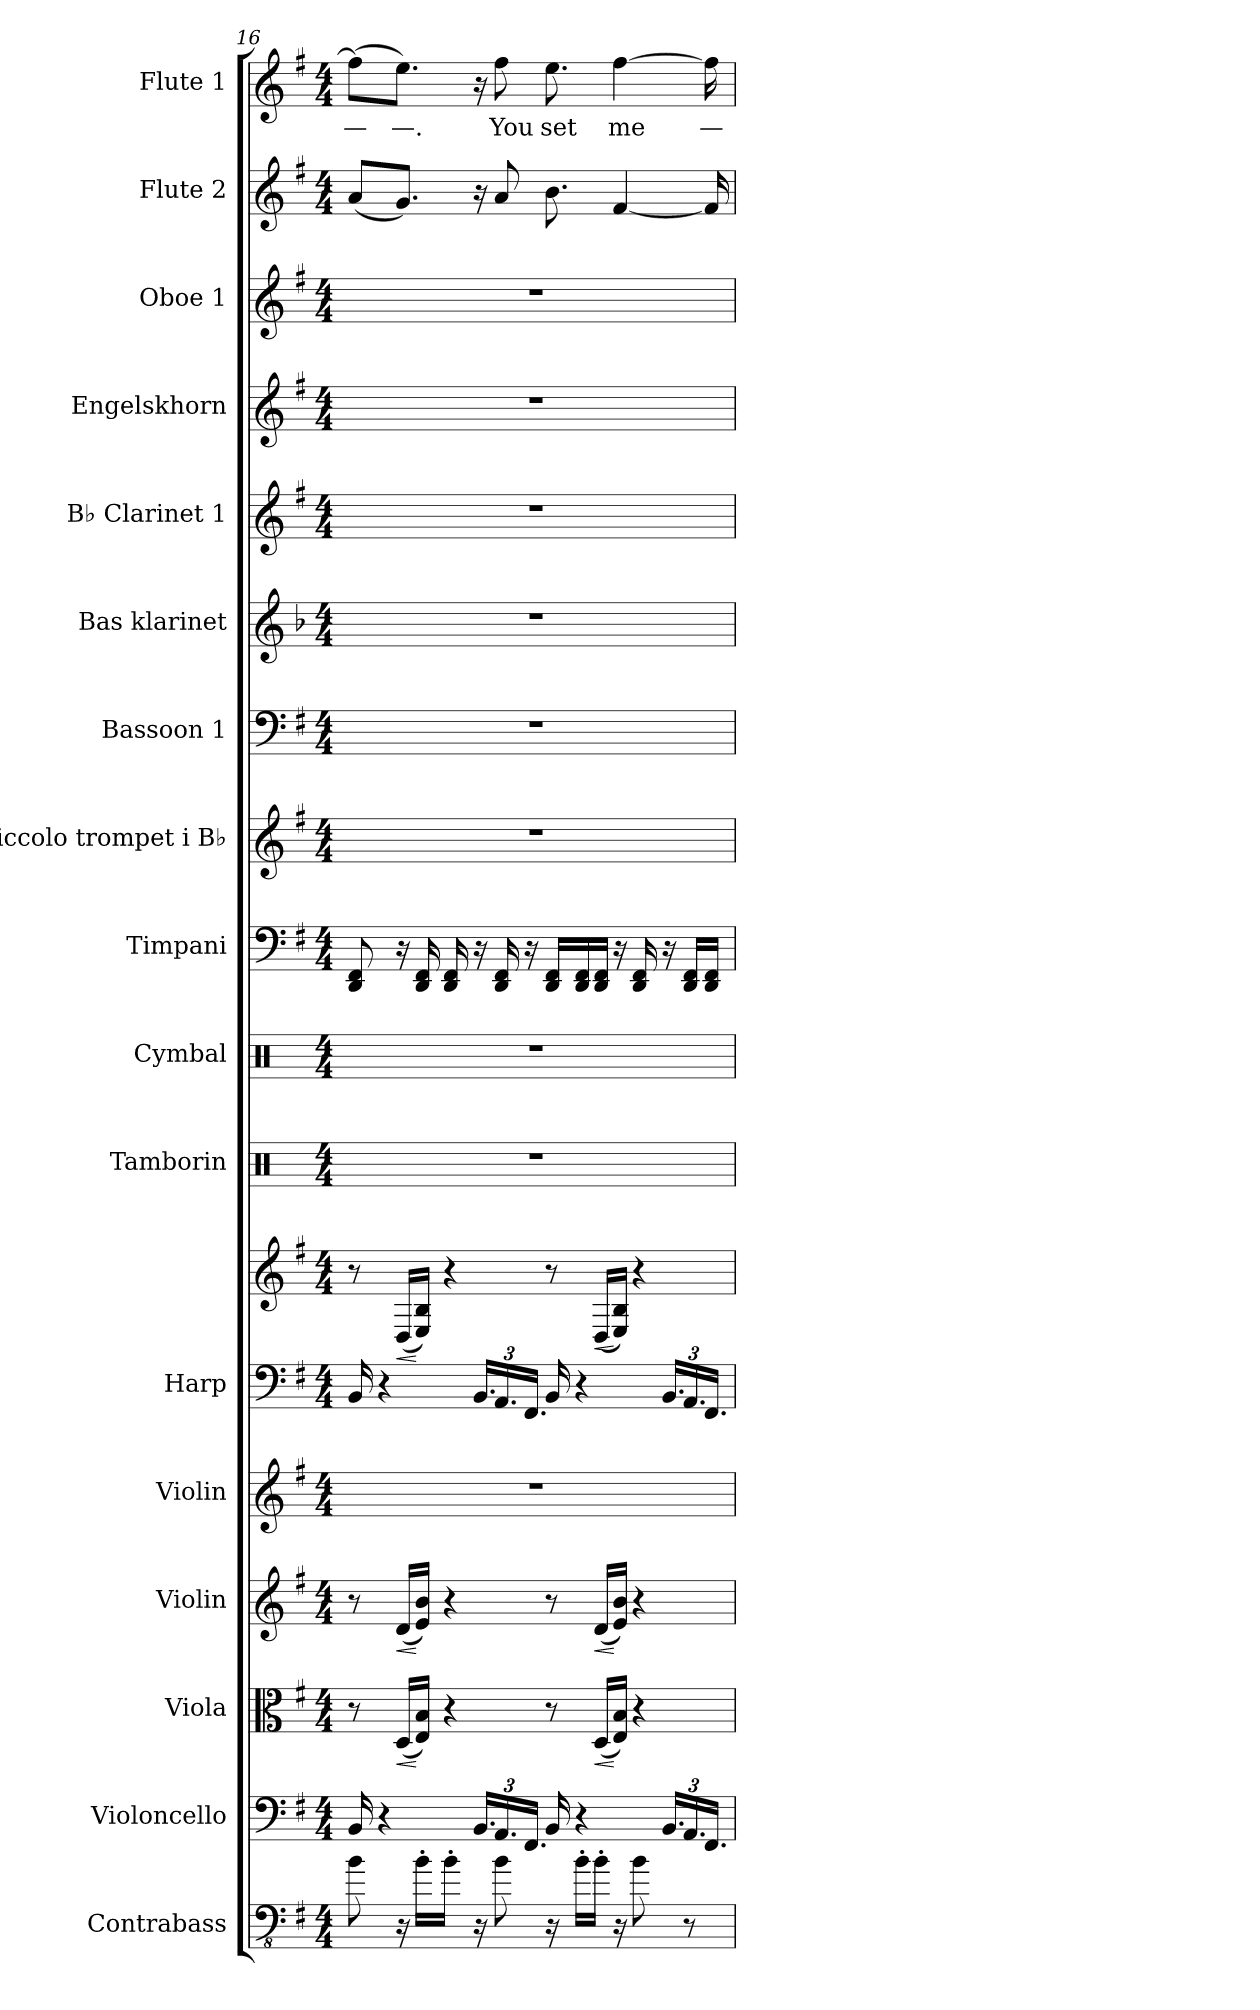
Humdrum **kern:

**kern	**kern	**kern	**dynam	**kern	**dynam	**kern	**kern	**kern	**dynam	**kern	**kern	**kern	**kern	**kern	**kern	**kern	**kern	**kern	**kern	**kern	**text
*part17	*part16	*part15	*part15	*part14	*part14	*part13	*part12	*part12	*part12	*part11	*part10	*part9	*part8	*part7	*part6	*part5	*part4	*part3	*part2	*part1	*part1
*staff18	*staff17	*staff16	*staff16	*staff15	*staff15	*staff14	*staff13	*staff12	*staff12/13	*staff11	*staff10	*staff9	*staff8	*staff7	*staff6	*staff5	*staff4	*staff3	*staff2	*staff1	*staff1
*I"Contrabass	*I"Violoncello	*I"Viola	*	*I"Violin	*	*I"Violin	*I"Harp	*	*	*I"Tamborin	*I"Cymbal	*I"Timpani	*I"Piccolo trompet i B♭	*I"Bassoon 1	*I"Bas klarinet	*I"B♭ Clarinet 1	*I"Engelskhorn	*I"Oboe 1	*I"Flute 2	*I"Flute 1	*
*I'Cb.	*I'Vc.	*I'Vla.	*	*I'Vln.	*	*I'Vln.	*I'Hrp.	*	*	*I'Tamb.	*I'Cym.	*I'Timp.	*I'P. tpt. i B♭	*I'Bsn. 1	*	*I'B♭ Cl. 1	*I'E.horn	*I'Ob. 1	*I'Fl. 2	*I'Fl. 1	*
*clefFv4	*clefF4	*clefC3	*	*clefG2	*	*clefG2	*clefF4	*clefG2	*	*clefX	*clefX	*clefF4	*clefG2	*clefF4	*clefG2	*clefG2	*clefG2	*clefG2	*clefG2	*clefG2	*
*ITrd7c12	*	*	*	*	*	*	*	*	*	*	*	*	*ITrd-6c-10	*	*ITrd8c14	*ITrd1c2	*ITrd4c7	*	*	*	*
*k[f#]	*k[f#]	*k[f#]	*	*k[f#]	*	*k[f#]	*k[f#]	*k[f#]	*	*k[]	*k[]	*k[f#]	*k[b-]	*k[f#]	*k[b-]	*k[b-]	*k[]	*k[f#]	*k[f#]	*k[f#]	*
*M4/4	*M4/4	*M4/4	*	*M4/4	*	*M4/4	*M4/4	*M4/4	*	*M4/4	*M4/4	*M4/4	*M4/4	*M4/4	*M4/4	*M4/4	*M4/4	*M4/4	*M4/4	*M4/4	*
=16	=16	=16	=16	=16	=16	=16	=16	=16	=16	=16	=16	=16	=16	=16	=16	=16	=16	=16	=16	=16	=16
8BB\	16BB/	8r	.	8r	.	1r	16BB/	8r	.	1r	1r	8DD/ 8FF#/	1r	1r	1r	1r	1r	1r	(8a/L	(8ff#\L]	—
.	4r	.	.	.	.	.	4r	.	.	.	.	.	.	.	.	.	.	.	.	.	.
!	!	!	!LO:HP:b	!	!LO:HP:b	!	!	!	!LO:HP:b	!	!	!	!	!	!	!	!	!	!	!	!
16r	.	(16D/LL	<	(16d/LL	<	.	.	(16D/LL	<	.	.	16r	.	.	.	.	.	.	8.g/J)	8.ee\J)	—.
16BB'\LL	.	16E/ 16B/JJ)	[	16e/ 16b/JJ)	[	.	.	16E/ 16B/JJ)	[	.	.	16DD/ 16FF#/	.	.	.	.	.	.	.	.	.
16BB'\JJ	.	4r	.	4r	.	.	.	4r	.	.	.	16DD/ 16FF#/	.	.	.	.	.	.	.	.	.
*	*Xbrackettup	*	*	*	*	*	*Xbrackettup	*	*	*	*	*	*	*	*	*	*	*	*	*	*
16r	24.BB/LL	.	.	.	.	.	24.BB/LL	.	.	.	.	16r	.	.	.	.	.	.	16r	16r	.
8BB\	24.AA/	.	.	.	.	.	24.AA/	.	.	.	.	16DD/ 16FF#/	.	.	.	.	.	.	8a/	8ff#\	You
.	24.FF#/JJ	.	.	.	.	.	24.FF#/JJ	.	.	.	.	16r	.	.	.	.	.	.	.	.	.
16r	16BB/	8r	.	8r	.	.	16BB/	8r	.	.	.	16DD/ 16FF#/LL	.	.	.	.	.	.	8.b\	8.ee\	set
16BB'\LL	4r	.	.	.	.	.	4r	.	.	.	.	16DD/ 16FF#/	.	.	.	.	.	.	.	.	.
!	!	!	!LO:HP:b	!	!LO:HP:b	!	!	!	!LO:HP:b	!	!	!	!	!	!	!	!	!	!	!	!
16BB'\JJ	.	(16D/LL	<	(16d/LL	<	.	.	(16D/LL	<	.	.	16DD/ 16FF#/JJ	.	.	.	.	.	.	.	.	.
16r	.	16E/ 16B/JJ)	[	16e/ 16b/JJ)	[	.	.	16E/ 16B/JJ)	[	.	.	16r	.	.	.	.	.	.	[4f#/	[4ff#\	me
8BB\	.	4r	.	4r	.	.	.	4r	.	.	.	16DD/ 16FF#/	.	.	.	.	.	.	.	.	.
.	24.BB/LL	.	.	.	.	.	24.BB/LL	.	.	.	.	16r	.	.	.	.	.	.	.	.	.
8r	24.AA/	.	.	.	.	.	24.AA/	.	.	.	.	16DD/ 16FF#/LL	.	.	.	.	.	.	.	.	.
.	24.FF#/JJ	.	.	.	.	.	24.FF#/JJ	.	.	.	.	16DD/ 16FF#/JJ	.	.	.	.	.	.	16f#/]	16ff#\]	—
=	=	=	=	=	=	=	=	=	=	=	=	=	=	=	=	=	=	=	=	=	=
*-	*-	*-	*-	*-	*-	*-	*-	*-	*-	*-	*-	*-	*-	*-	*-	*-	*-	*-	*-	*-	*-
